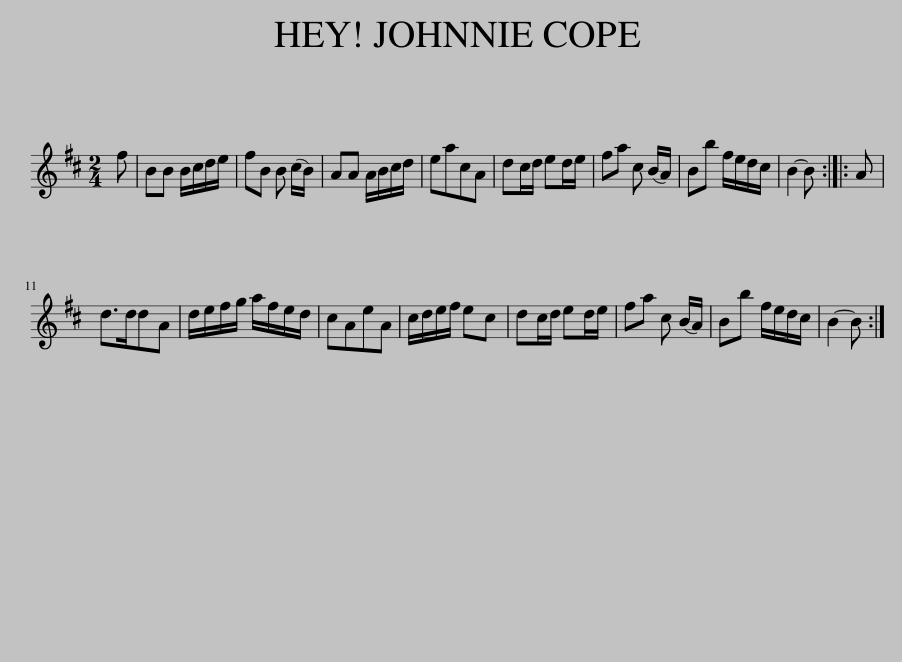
X:1
L:1/8
M:2/4
I:linebreak $
K:Bmin
V:1 treble
V:1
 f | BB B/c/d/e/ | fB B (c/B/) | AA A/B/c/d/ | eacA | %5
 dc/d/ ed/e/ | fa c (B/A/) | Bb f/e/d/c/ | B2- B :: A |$ %10
 d>ddA | d/e/f/g/ a/f/e/d/ | cAeA | c/d/e/f/ ec | dc/d/ ed/e/ | %15
 fa c (B/A/) | Bb f/e/d/c/ | B2- B :| %18
